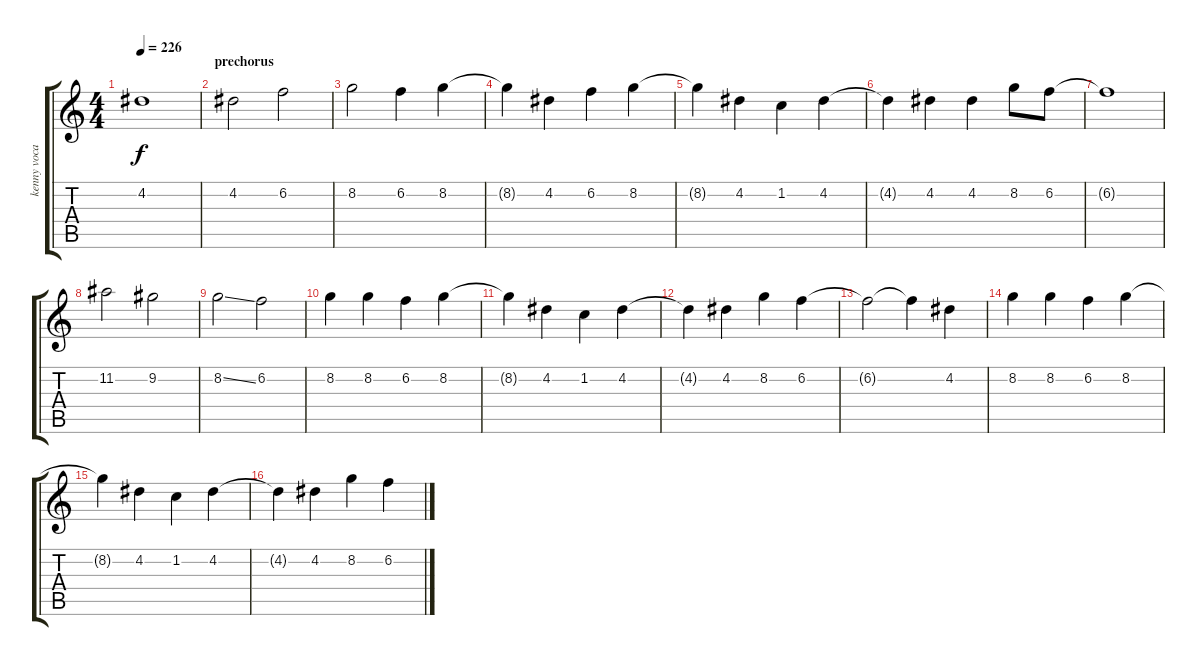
\track ("kenny vocals" "kenny voca") {instrument electricguitarjazz}
\staff {score tabs}
\tuning (E4 B3 G3 D3 A2 E2) {hide}
\ts (4 4)
\tempo 226
\clef g2
\ks c
4.2.1{dy f} |
\section ("" "prechorus")
4.2.2 6.2.2 |
8.2.2 6.2.4 8.2.4 |
8.2{t}.4 4.2.4 6.2.4 8.2.4 |
8.2{t}.4 4.2.4 1.2.4 4.2.4 |
4.2{t}.4 4.2.4 4.2.4 8.2.8 6.2.8 |
6.2{t}.1 |
11.2.2 9.2.2 |
8.2{ss}.2 6.2.2 |
8.2.4 8.2.4 6.2.4 8.2.4 |
8.2{t}.4 4.2.4 1.2.4 4.2.4 |
4.2{t}.4 4.2.4 8.2.4 6.2.4 |
6.2{t}.2 6.2{t}.4 4.2.4 |
8.2.4 8.2.4 6.2.4 8.2.4 |
8.2{t}.4 4.2.4 1.2.4 4.2.4 |
4.2{t}.4 4.2.4 8.2.4 6.2.4
